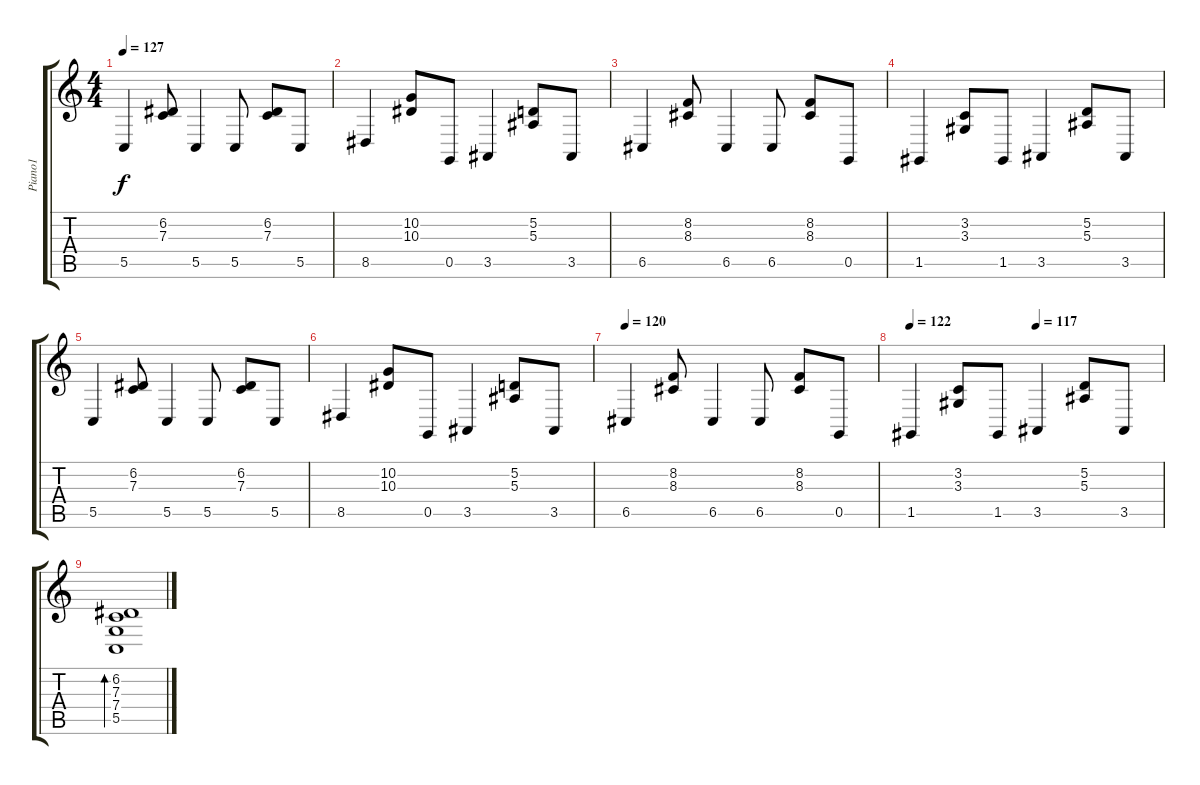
\track ("Piano1" "Piano1") {instrument acousticgrandpiano}
\staff {score tabs}
\tuning (D4 A3 F3 C3 G2 C2) {hide}
\ts (4 4)
\tempo 127
\clef g2
\ks c
5.5.4{dy f} (6.2 7.3).8 5.5.4 5.5.8 (6.2 7.3).8 5.5.8 |
8.5.4 (10.2 10.3).8 0.5.8 3.5.4 (5.2 5.3).8 3.5.8 |
6.5.4 (8.2 8.3).8 6.5.4 6.5.8 (8.2 8.3).8 0.5.8 |
1.5.4 (3.2 3.3).8 1.5.8 3.5.4 (5.2 5.3).8 3.5.8 |
5.5.4 (6.2 7.3).8 5.5.4 5.5.8 (6.2 7.3).8 5.5.8 |
8.5.4 (10.2 10.3).8 0.5.8 3.5.4 (5.2 5.3).8 3.5.8 |
\tempo 120
6.5.4 (8.2 8.3).8 6.5.4 6.5.8 (8.2 8.3).8 0.5.8 |
\tempo 122
\tempo (117 0.5)
1.5.4 (3.2 3.3).8 1.5.8 3.5.4 (5.2 5.3).8 3.5.8 |
(6.2 7.3 7.4 5.5).1{bd 480}
